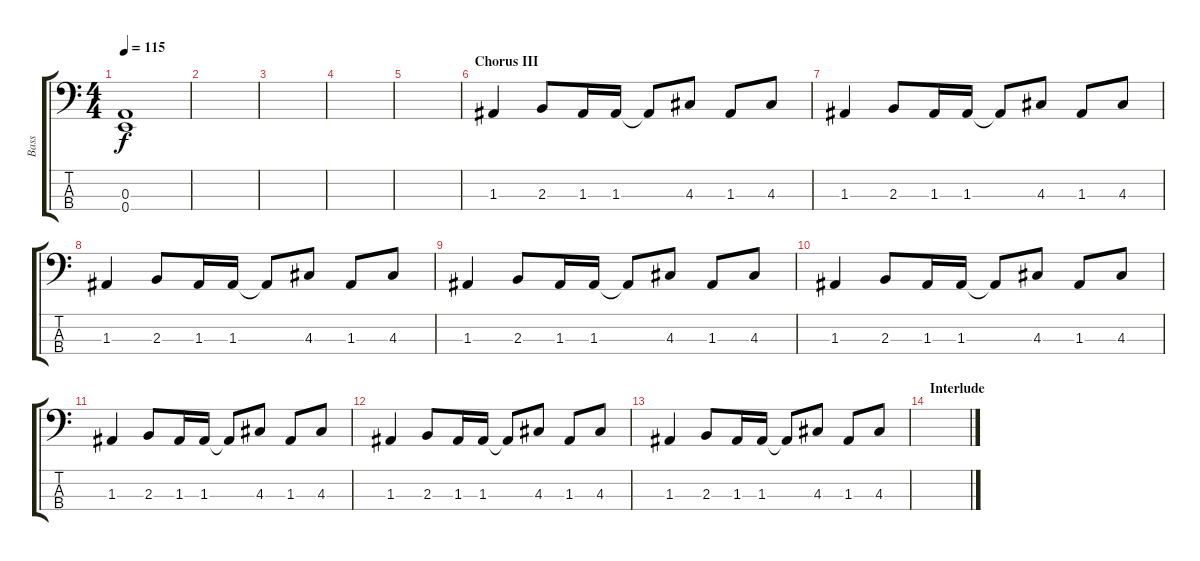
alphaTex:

\track ("Bass" "Bass") {instrument electricbasspick}
\staff {score tabs}
\tuning (G2 D2 A1 E1) {hide}
\ts (4 4)
\tempo 115
\clef f4
\ks c
(0.3{t} 0.4{t}).1{dy f} |
|
|
|
|
\section ("" "Chorus III")
1.3.4{volume 16} 2.3.8 1.3.16 1.3.16 1.3{t}.8 4.3.8 1.3.8 4.3.8 |
1.3.4 2.3.8 1.3.16 1.3.16 1.3{t}.8 4.3.8 1.3.8 4.3.8 |
1.3.4 2.3.8 1.3.16 1.3.16 1.3{t}.8 4.3.8 1.3.8 4.3.8 |
1.3.4 2.3.8 1.3.16 1.3.16 1.3{t}.8 4.3.8 1.3.8 4.3.8 |
1.3.4 2.3.8 1.3.16 1.3.16 1.3{t}.8 4.3.8 1.3.8 4.3.8 |
1.3.4 2.3.8 1.3.16 1.3.16 1.3{t}.8 4.3.8 1.3.8 4.3.8 |
1.3.4 2.3.8 1.3.16 1.3.16 1.3{t}.8 4.3.8 1.3.8 4.3.8 |
1.3.4 2.3.8 1.3.16 1.3.16 1.3{t}.8 4.3.8 1.3.8 4.3.8 |
\section ("" "Interlude")
